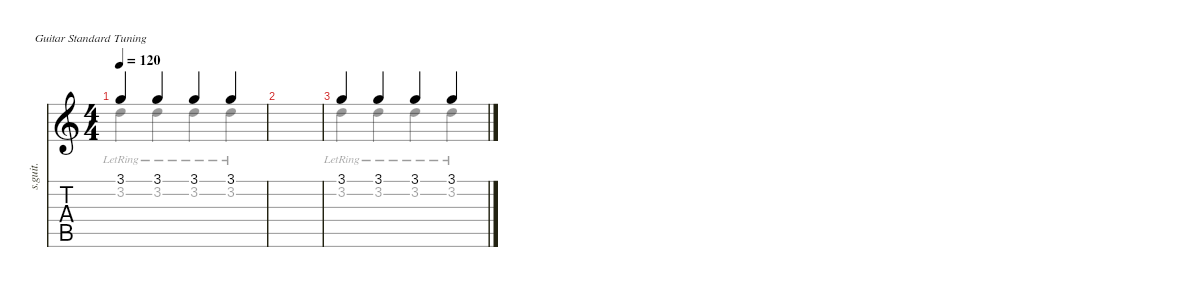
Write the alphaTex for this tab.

\defaultSystemsLayout 4
\hideDynamics
\bracketExtendMode nobrackets
\otherSystemsTrackNameOrientation horizontal
\track ("Steel Guitar" "s.guit.") {instrument acousticguitarsteel}
\staff {score tabs}
\tuning (E4 B3 G3 D3 A2 E2)
\voice
\ts (4 4)
\tempo 120
\clef g2
\ks c
3.1.4{dy mf instrument acousticguitarsteel beam Up} 3.1.4{beam Up} 3.1.4{beam Up} 3.1.4{beam Up} |
|
3.1.4{beam Up} 3.1.4{beam Up} 3.1.4{beam Up} 3.1.4{beam Up}
\voice
\clef g2
\ottava regular
\simile none
\ks c
3.2{lr}.4{dy mf beam Down} 3.2{lr}.4{beam Down} 3.2{lr}.4{beam Down} 3.2{lr}.4{beam Down} |
|
3.2{lr}.4{beam Down} 3.2{lr}.4{beam Down} 3.2{lr}.4{beam Down} 3.2{lr}.4{beam Down}
